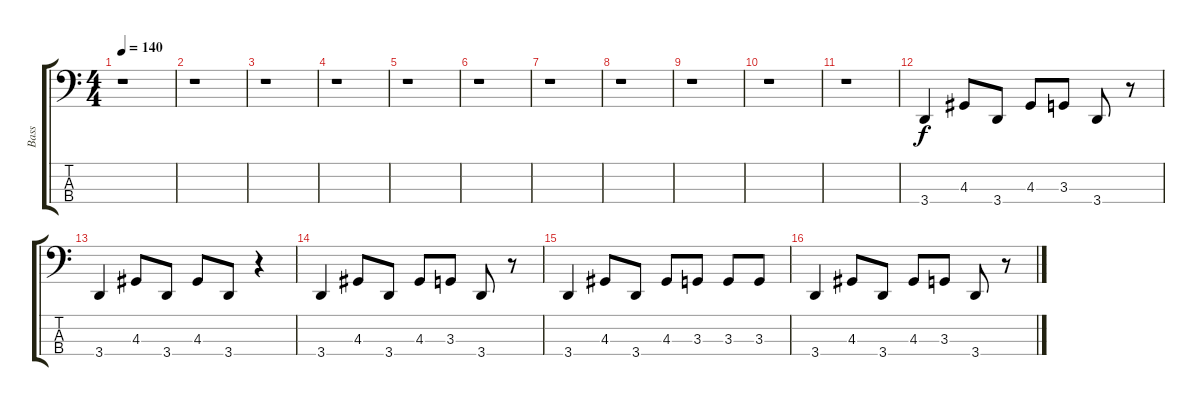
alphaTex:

\track ("Bass" "Bass") {instrument electricbassfinger}
\staff {score tabs}
\tuning (D2 A1 E1 B0) {hide}
\ts (4 4)
\tempo 140
\clef f4
\ks c
r.1{dy f instrument electricbassfinger} |
r.1 |
r.1 |
r.1 |
r.1 |
r.1 |
r.1 |
r.1 |
r.1 |
r.1 |
r.1 |
3.4.4 4.3.8 3.4.8 4.3.8 3.3.8 3.4.8 r.8 |
3.4.4 4.3.8 3.4.8 4.3.8 3.4.8 r.4 |
3.4.4 4.3.8 3.4.8 4.3.8 3.3.8 3.4.8 r.8 |
3.4.4 4.3.8 3.4.8 4.3.8 3.3.8 3.3.8 3.3.8 |
3.4.4 4.3.8 3.4.8 4.3.8 3.3.8 3.4.8 r.8
